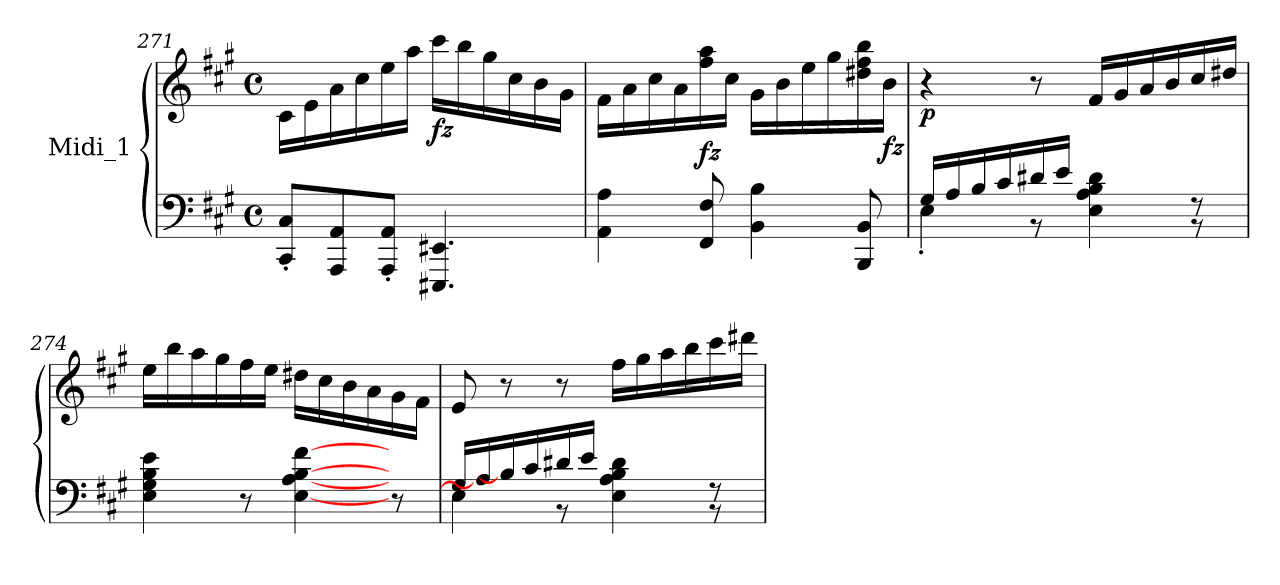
**kern	**kern	**dynam
*part1	*part1	*part1
*staff2	*staff1	*staff1/2
*I"Midi_1	*	*
*clefF4	*clefG2	*
*k[f#c#g#]	*k[f#c#g#]	*
*A:	*A:	*
*M4/4	*M4/4	*
*met(c)	*met(c)	*
=271	=271	=271
8CC#/' 8C#/'L	16c#\LL	.
.	16e\	.
8AAA/ 8AA/	16a\	.
.	16cc#\	.
8AAA/' 8AA/'J	16ee\	.
.	16aa\JJ	.
!	!	!LO:DY:b
4.EEE#X/ 4.EE#X/	16ccc#\LL	fz
.	16bb\	.
.	16gg#\	.
.	16cc#\	.
.	16b\	.
.	16g#\JJ	.
!!LO:LB:g=z
=272	=272	=272
4AA\ 4A\	16f#\LL	.
.	16a\	.
.	16cc#\	.
.	16a\	.
!	!	!LO:DY:a=2
8FF#/ 8F#/	16ff#\ 16aa\	fz
.	16cc#\JJ	.
4BB\ 4B\	16g#\LL	.
.	16b\	.
.	16ee\	.
.	16gg#\	.
8BBB/ 8BB/	16dd#X\ 16ff#\ 16bb\	.
!	!	!LO:DY:b
.	16b\JJ	fz
!!LO:LB:g=z
=273	=273	=273
*	*MM85	*
*^	*	*
!	!	!	!LO:DY:b
16G#/LL	4E'\	4r	p
16A/	.	.	.
16B/	.	.	.
16c#/	.	.	.
16d#X/	8r	8r	.
16e/JJ	.	.	.
4E\ 4A\ 4B\ 4d#\	8ryy	16f#/LL	.
.	.	16g#/	.
.	8ryy	16a/	.
.	.	16b/	.
8r	8r	16cc#/	.
.	.	16dd#X/JJ	.
=274	=274	=274	=274
4E\ 4G#\ 4B\ 4e\	2ryy	16ee\LL	.
.	.	16bb\	.
.	.	16aa\	.
.	.	16gg#\	.
8r	.	16ff#\	.
.	.	16ee\JJ	.
[4E\ [4A\ [4B\ [4f#\	.	16dd#X\LL	.
.	.	16cc#\	.
.	4ryy	16b\	.
.	.	16a\	.
8r	.	16g#\	.
.	.	16f#\JJ	.
=275	=275	=275	=275
16G#/LL	4E\]	8e/	.
16A/]	.	.	.
16B/]	.	8r	.
16c#/	.	.	.
16d#X/	8r	8r	.
16e/JJ	.	.	.
4E\ 4A\ 4B\ 4d#\	8ryy	16ff#\LL	.
.	.	16gg#\	.
.	8ryy	16aa\	.
.	.	16bb\	.
8r	8r	16ccc#\	.
.	.	16ddd#X\JJ	.
*v	*v	*	*
=	=	=
*-	*-	*-
